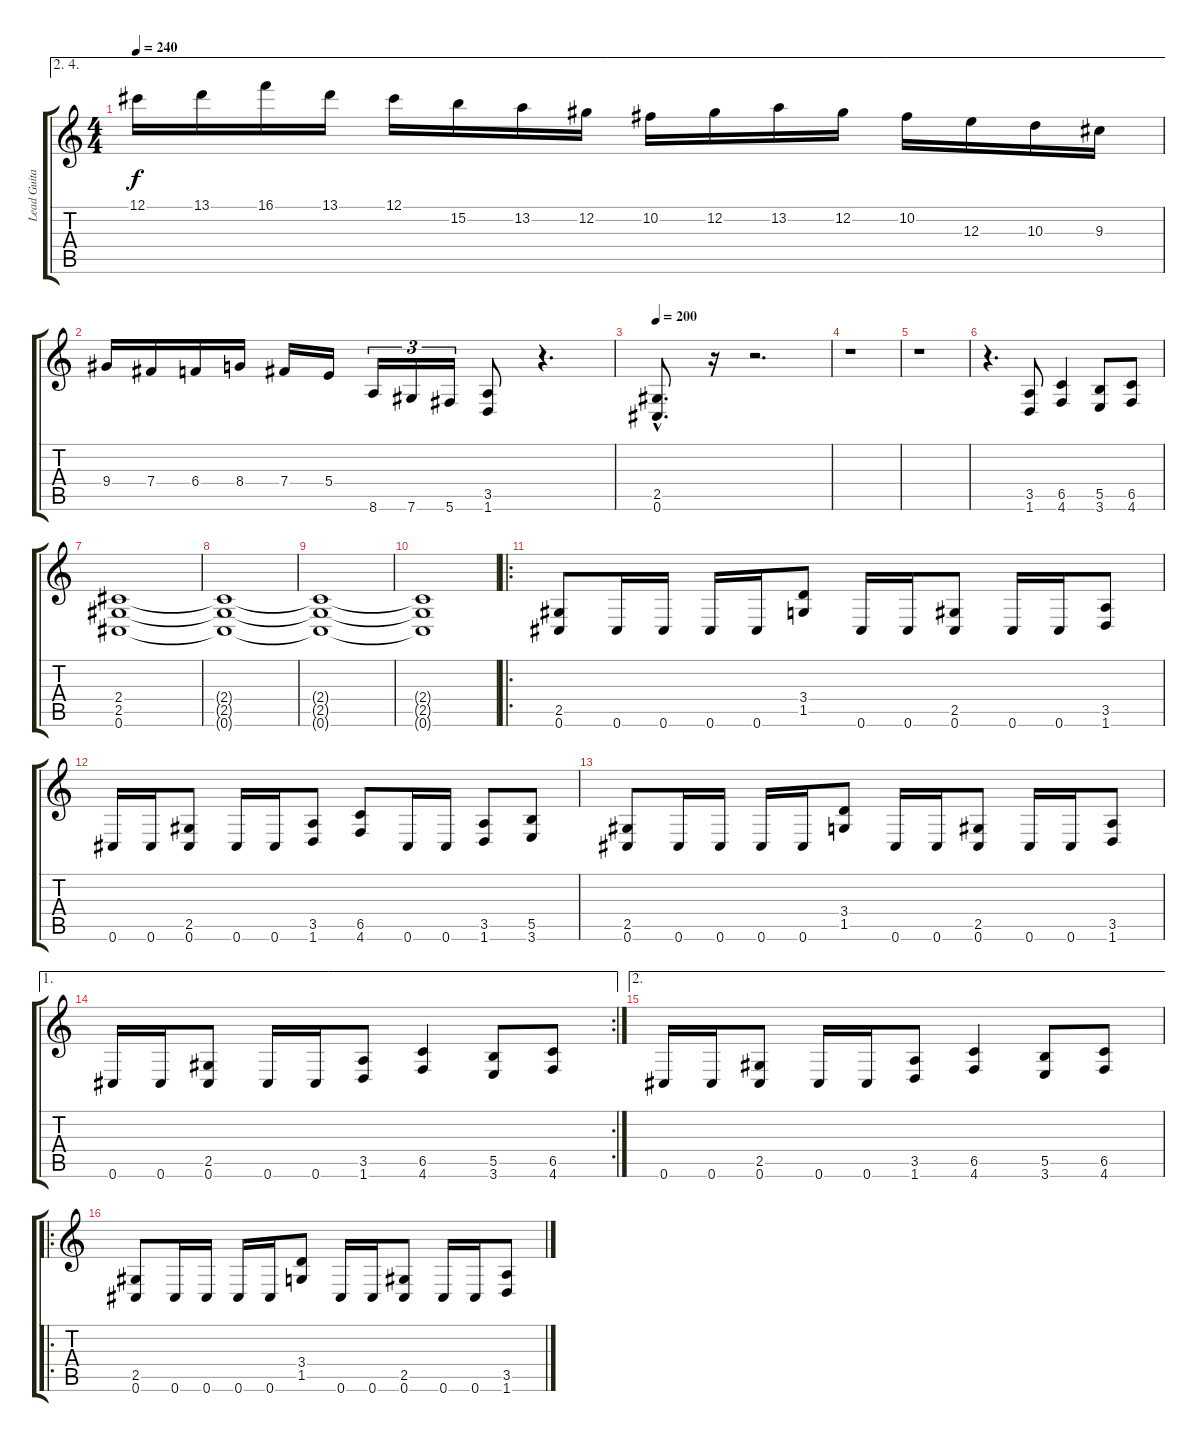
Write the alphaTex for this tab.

\track ("Lead Guitar" "Lead Guita") {instrument overdrivenguitar}
\staff {score tabs}
\tuning (Db4 Ab3 E3 B2 Gb2 Db2) {hide}
\ae (2 4)
\ts (4 4)
\tempo 240
\clef g2
\ks c
12.1.16{dy f} 13.1.16 16.1.16 13.1.16 12.1.16 15.2.16 13.2.16 12.2.16 10.2.16 12.2.16 13.2.16 12.2.16 10.2.16 12.3.16 10.3.16 9.3.16 |
9.4.16 7.4.16 6.4.16 8.4.16 7.4.16 5.4.16 8.6.16{tu (3 2)} 7.6.16{tu (3 2)} 5.6.16{tu (3 2)} (3.5 1.6).8 r.4{d} |
\tempo 200
(2.5{hac} 0.6{hac}).8{d} r.16 r.2{d} |
r.1 |
r.1 |
r.4{d} (3.5 1.6).8 (6.5 4.6).4 (5.5 3.6).8 (6.5 4.6).8 |
(2.4 2.5 0.6).1 |
(2.4{t} 2.5{t} 0.6{t}).1 |
(2.4{t} 2.5{t} 0.6{t}).1 |
(2.4{t} 2.5{t} 0.6{t}).1 |
\ro
(2.5 0.6).8 0.6.16 0.6.16 0.6.16 0.6.16 (3.4 1.5).8 0.6.16 0.6.16 (2.5 0.6).8 0.6.16 0.6.16 (3.5 1.6).8 |
0.6.16 0.6.16 (2.5 0.6).8 0.6.16 0.6.16 (3.5 1.6).8 (6.5 4.6).8 0.6.16 0.6.16 (3.5 1.6).8 (5.5 3.6).8 |
(2.5 0.6).8 0.6.16 0.6.16 0.6.16 0.6.16 (3.4 1.5).8 0.6.16 0.6.16 (2.5 0.6).8 0.6.16 0.6.16 (3.5 1.6).8 |
\ae 1
\rc 2
0.6.16 0.6.16 (2.5 0.6).8 0.6.16 0.6.16 (3.5 1.6).8 (6.5 4.6).4 (5.5 3.6).8 (6.5 4.6).8 |
\ae 2
0.6.16 0.6.16 (2.5 0.6).8 0.6.16 0.6.16 (3.5 1.6).8 (6.5 4.6).4 (5.5 3.6).8 (6.5 4.6).8 |
\ro
(2.5 0.6).8 0.6.16 0.6.16 0.6.16 0.6.16 (3.4 1.5).8 0.6.16 0.6.16 (2.5 0.6).8 0.6.16 0.6.16 (3.5 1.6).8
